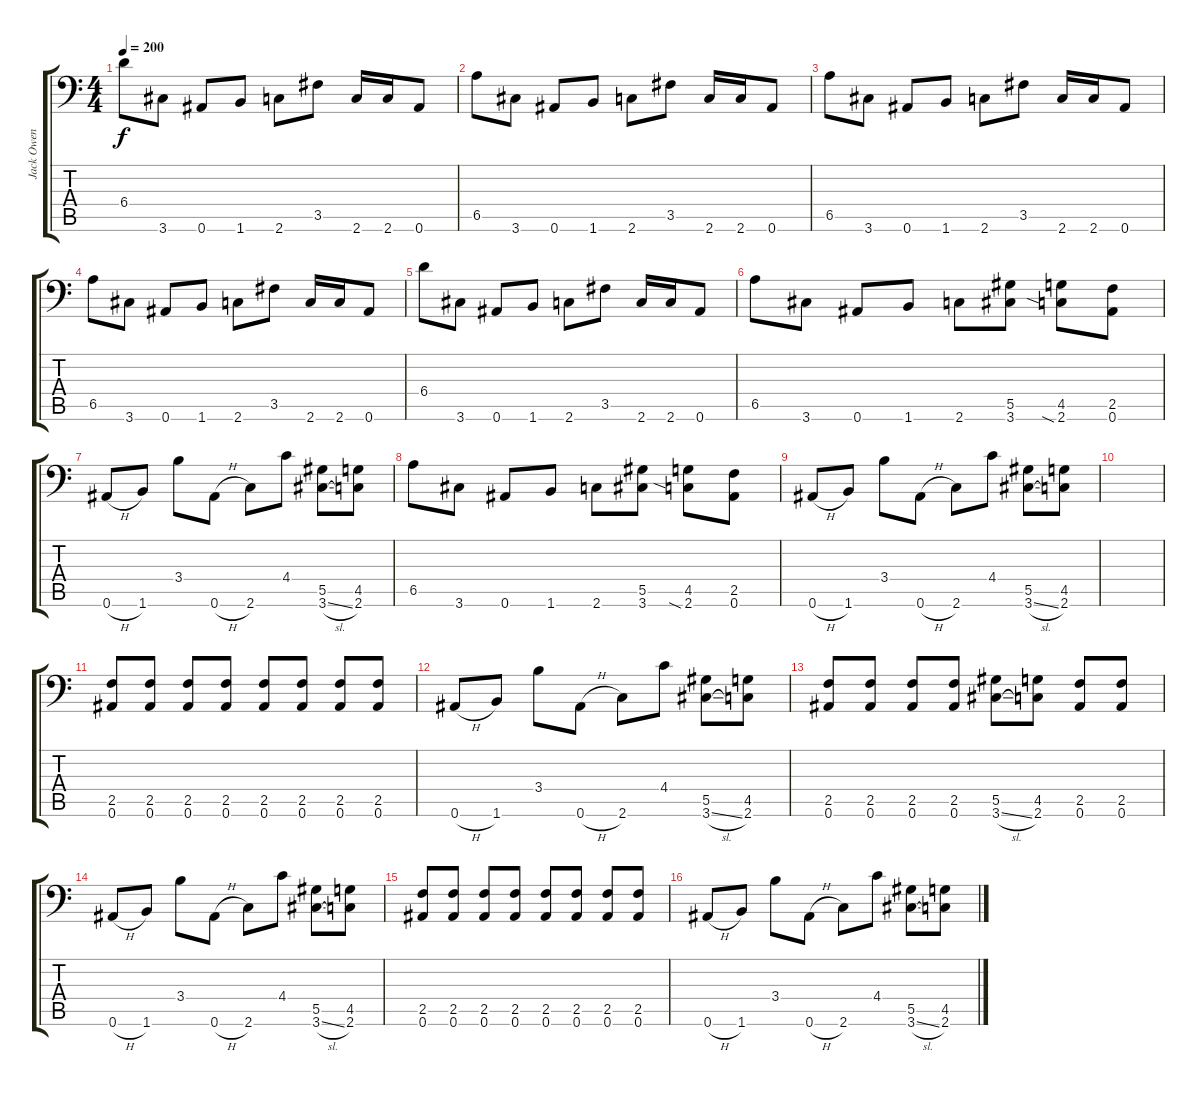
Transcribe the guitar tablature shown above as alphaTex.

\track ("Jack Owen" "Jack Owen") {instrument distortionguitar}
\staff {score tabs}
\tuning (Bb3 F3 Db3 Ab2 Eb2 Bb1) {hide}
\ts (4 4)
\tempo 200
\clef f4
\ks c
6.4.8{dy f} 3.6.8 0.6.8 1.6.8 2.6.8 3.5.8 2.6.16 2.6.16 0.6.8 |
6.5.8 3.6.8 0.6.8 1.6.8 2.6.8 3.5.8 2.6.16 2.6.16 0.6.8 |
6.5.8 3.6.8 0.6.8 1.6.8 2.6.8 3.5.8 2.6.16 2.6.16 0.6.8 |
6.5.8 3.6.8 0.6.8 1.6.8 2.6.8 3.5.8 2.6.16 2.6.16 0.6.8 |
6.4.8 3.6.8 0.6.8 1.6.8 2.6.8 3.5.8 2.6.16 2.6.16 0.6.8 |
6.5.8 3.6.8 0.6.8 1.6.8 2.6.8 (5.5 3.6).8 (4.5 2.6{sia}).8 (2.5 0.6).8 |
0.6{h}.8 1.6.8 3.4.8 0.6{h}.8 2.6.8 4.4.8 (5.5 3.6{sl}).8 (4.5 2.6).8 |
6.5.8 3.6.8 0.6.8 1.6.8 2.6.8 (5.5 3.6).8 (4.5 2.6{sia}).8 (2.5 0.6).8 |
0.6{h}.8 1.6.8 3.4.8 0.6{h}.8 2.6.8 4.4.8 (5.5 3.6{sl}).8 (4.5 2.6).8 |
|
(2.5 0.6).8 (2.5 0.6).8 (2.5 0.6).8 (2.5 0.6).8 (2.5 0.6).8 (2.5 0.6).8 (2.5 0.6).8 (2.5 0.6).8 |
0.6{h}.8 1.6.8 3.4.8 0.6{h}.8 2.6.8 4.4.8 (5.5 3.6{sl}).8 (4.5 2.6).8 |
(2.5 0.6).8 (2.5 0.6).8 (2.5 0.6).8 (2.5 0.6).8 (5.5 3.6{sl}).8 (4.5 2.6).8 (2.5 0.6).8 (2.5 0.6).8 |
0.6{h}.8 1.6.8 3.4.8 0.6{h}.8 2.6.8 4.4.8 (5.5 3.6{sl}).8 (4.5 2.6).8 |
(2.5 0.6).8 (2.5 0.6).8 (2.5 0.6).8 (2.5 0.6).8 (2.5 0.6).8 (2.5 0.6).8 (2.5 0.6).8 (2.5 0.6).8 |
0.6{h}.8 1.6.8 3.4.8 0.6{h}.8 2.6.8 4.4.8 (5.5 3.6{sl}).8 (4.5 2.6).8
